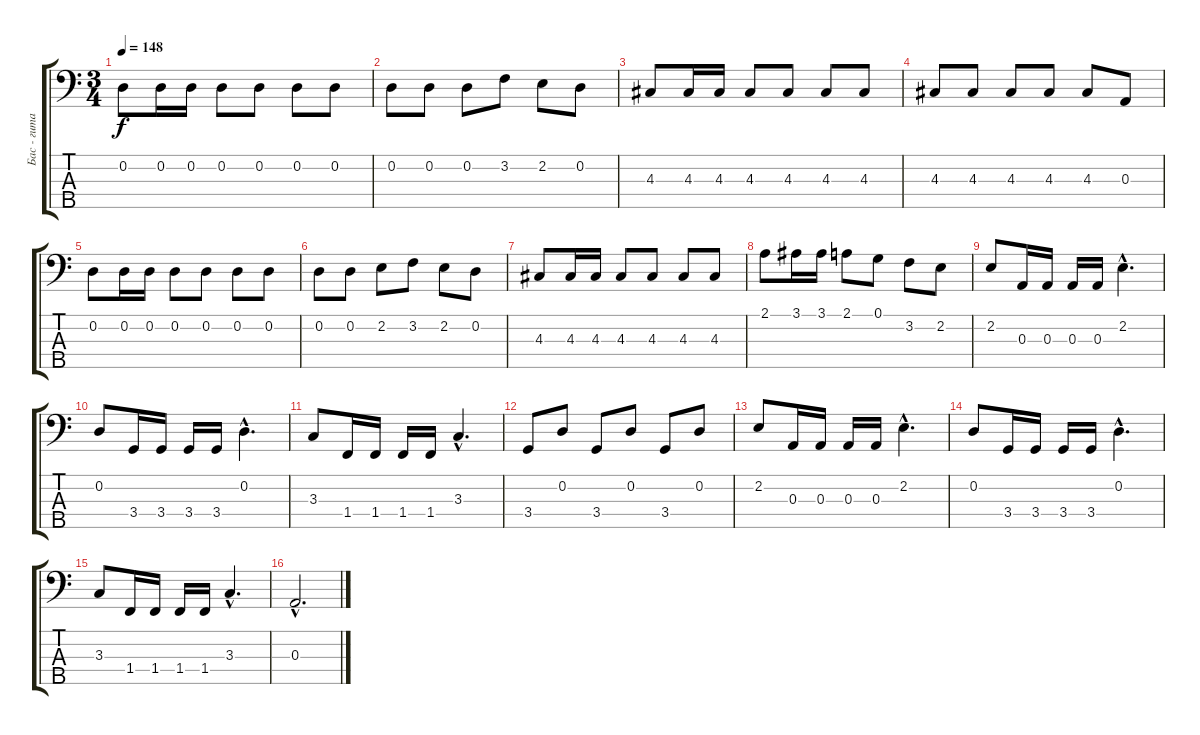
\track ("Бас - гитара" "Бас - гита") {instrument electricbassfinger}
\staff {score tabs}
\tuning (G2 D2 A1 E1 B0) {hide}
\ts (3 4)
\tempo 148
\clef f4
\ks c
0.2.8{dy f instrument electricbassfinger} 0.2.16 0.2.16 0.2.8 0.2.8 0.2.8 0.2.8 |
0.2.8 0.2.8 0.2.8 3.2.8 2.2.8 0.2.8 |
4.3.8 4.3.16 4.3.16 4.3.8 4.3.8 4.3.8 4.3.8 |
4.3.8 4.3.8 4.3.8 4.3.8 4.3.8 0.3.8 |
0.2.8 0.2.16 0.2.16 0.2.8 0.2.8 0.2.8 0.2.8 |
0.2.8 0.2.8 2.2.8 3.2.8 2.2.8 0.2.8 |
4.3.8 4.3.16 4.3.16 4.3.8 4.3.8 4.3.8 4.3.8 |
2.1.8 3.1.16 3.1.16 2.1.8 0.1.8 3.2.8 2.2.8 |
2.2.8 0.3.16 0.3.16 0.3.16 0.3.16 2.2{hac}.4{d} |
0.2.8 3.4.16 3.4.16 3.4.16 3.4.16 0.2{hac}.4{d} |
3.3.8 1.4.16 1.4.16 1.4.16 1.4.16 3.3{hac}.4{d} |
3.4.8 0.2.8 3.4.8 0.2.8 3.4.8 0.2.8 |
2.2.8 0.3.16 0.3.16 0.3.16 0.3.16 2.2{hac}.4{d} |
0.2.8 3.4.16 3.4.16 3.4.16 3.4.16 0.2{hac}.4{d} |
3.3.8 1.4.16 1.4.16 1.4.16 1.4.16 3.3{hac}.4{d} |
0.3{hac}.2{d}
